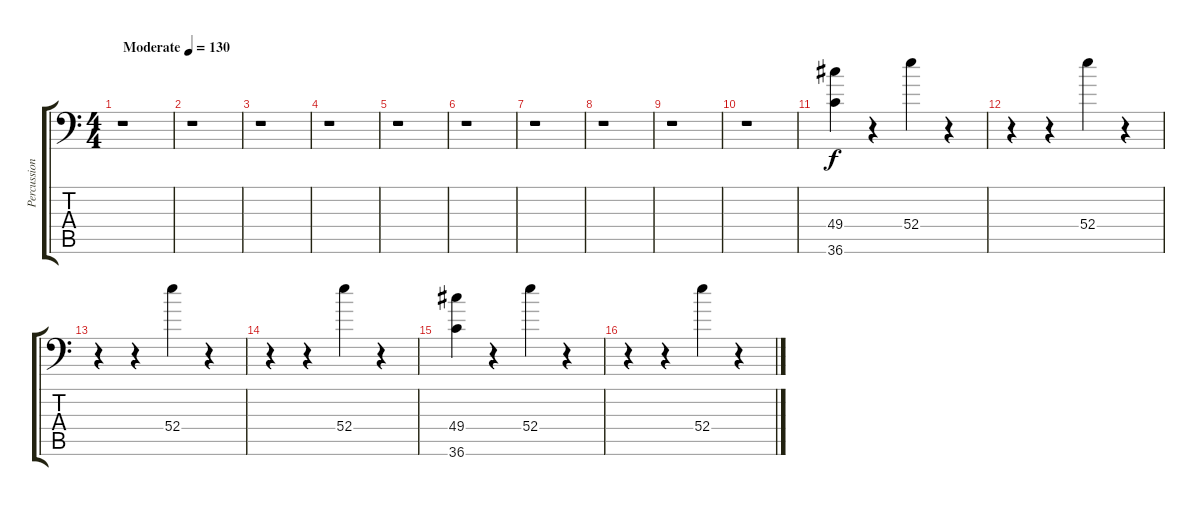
\track ("Percussion" "Percussion") {instrument acousticgrandpiano}
\staff {score tabs}
\tuning (C-1 C-1 C-1 C-1 C-1 C-1) {hide}
\ts (4 4)
\tempo (130 "Moderate")
\clef f4
\ks c
r.1{dy f instrument acousticgrandpiano} |
r.1 |
r.1 |
r.1 |
r.1 |
r.1 |
r.1 |
r.1 |
r.1 |
r.1 |
(49.4 36.6).4 r.4 52.4.4 r.4 |
r.4 r.4 52.4.4 r.4 |
r.4 r.4 52.4.4 r.4 |
r.4 r.4 52.4.4 r.4 |
(49.4 36.6).4 r.4 52.4.4 r.4 |
r.4 r.4 52.4.4 r.4
